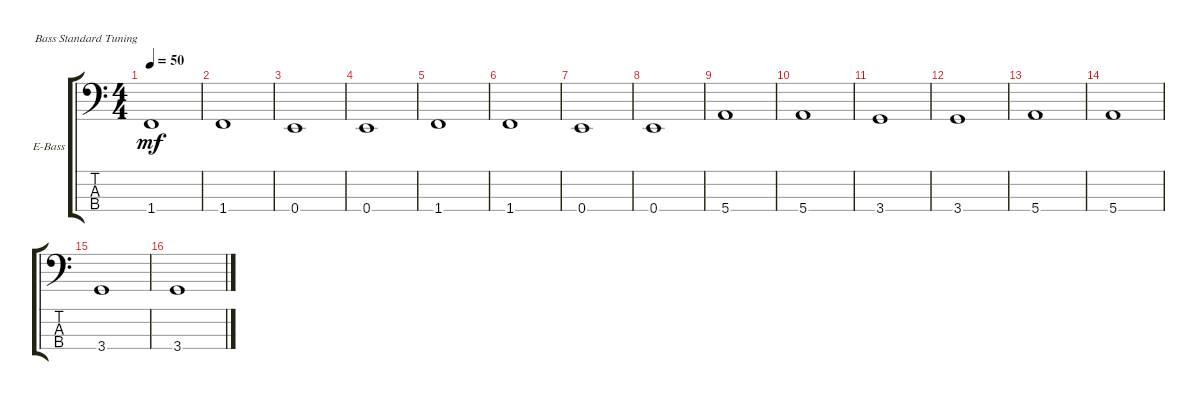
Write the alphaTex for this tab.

\defaultSystemsLayout 4
\bracketExtendMode groupsimilarinstruments
\firstSystemTrackNameOrientation horizontal
\otherSystemsTrackNameOrientation horizontal
\track ("Сергей" "E-Bass") {instrument electricbassfinger}
\staff {score tabs}
\tuning (G2 D2 A1 E1)
\ts (4 4)
\tempo 50
\clef f4
\ks c
1.4.1{dy mf} |
1.4.1 |
0.4.1 |
0.4.1 |
1.4.1 |
1.4.1 |
0.4.1 |
0.4.1 |
5.4.1 |
5.4.1 |
3.4.1 |
3.4.1 |
5.4.1 |
5.4.1 |
3.4.1 |
3.4.1
